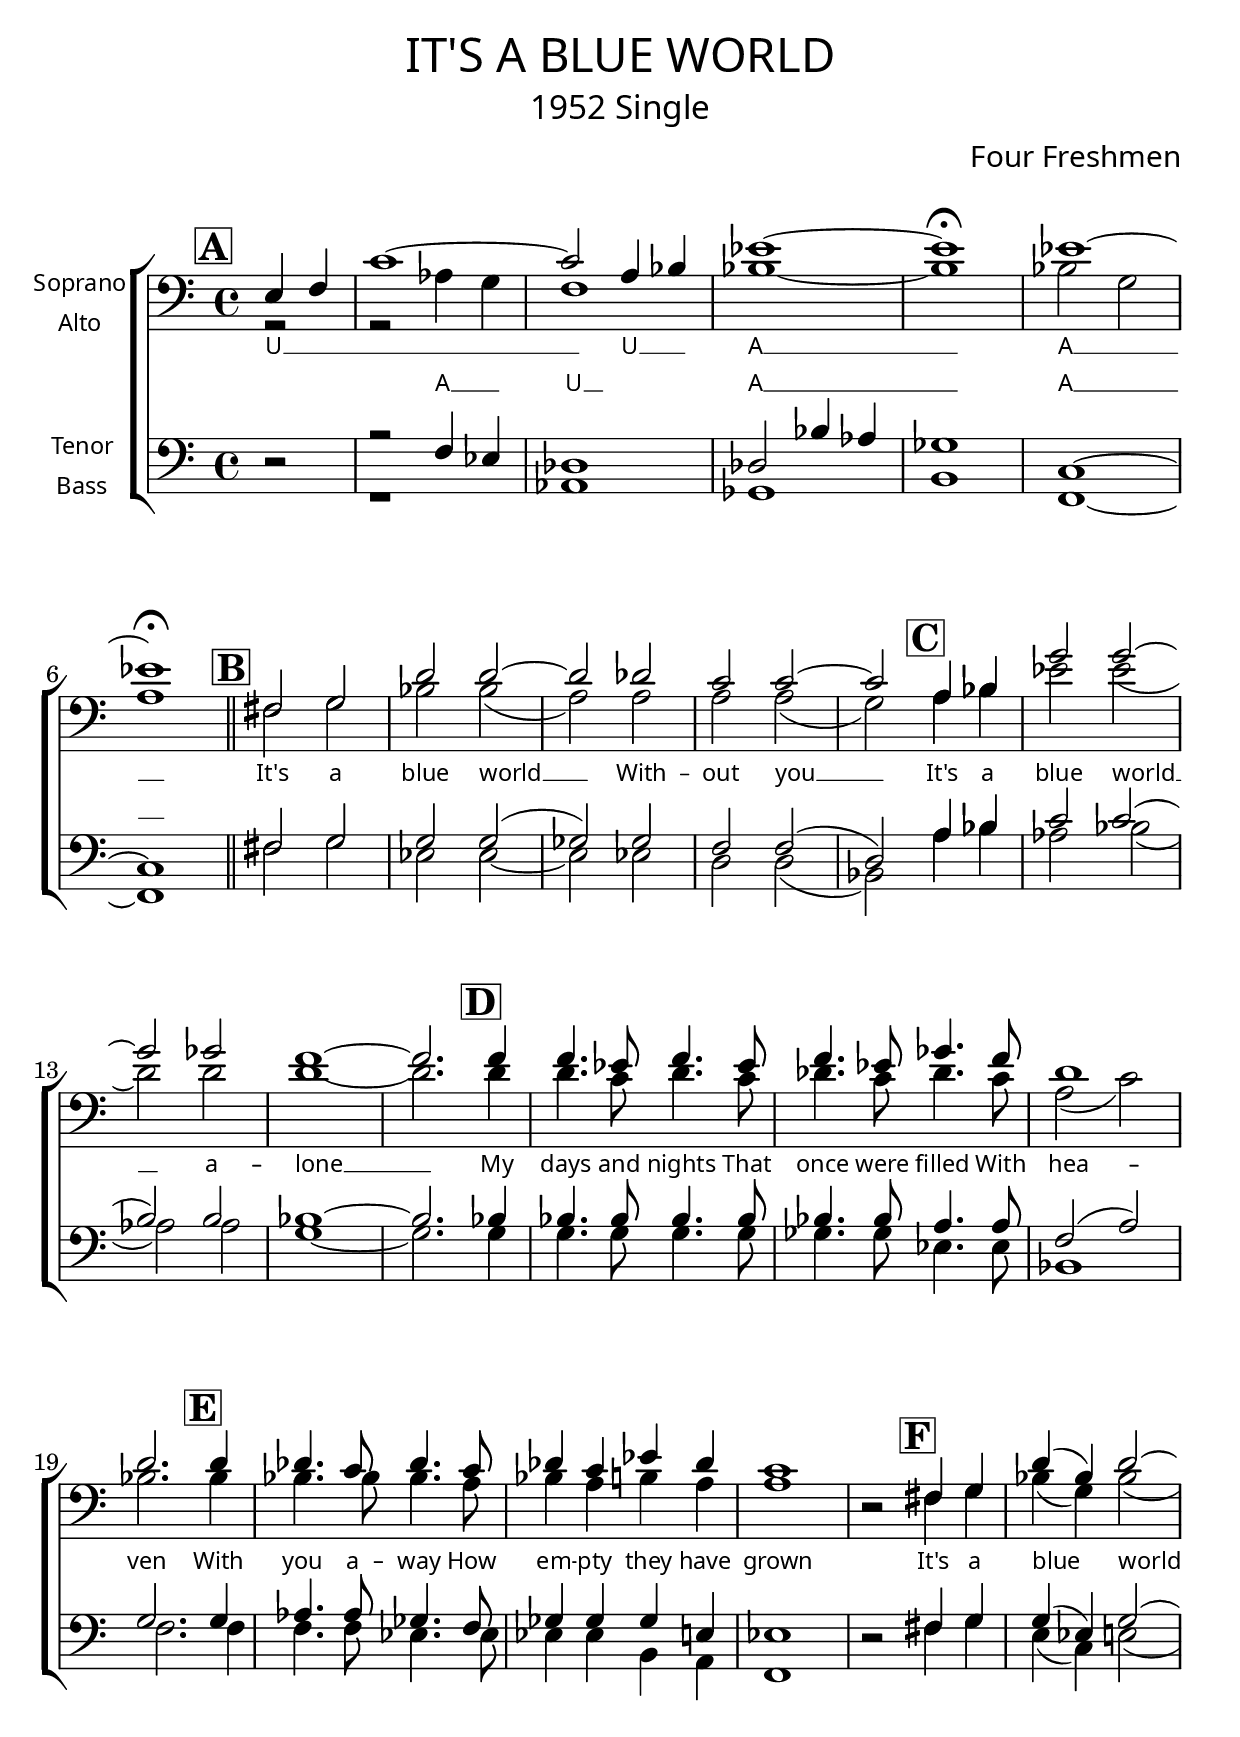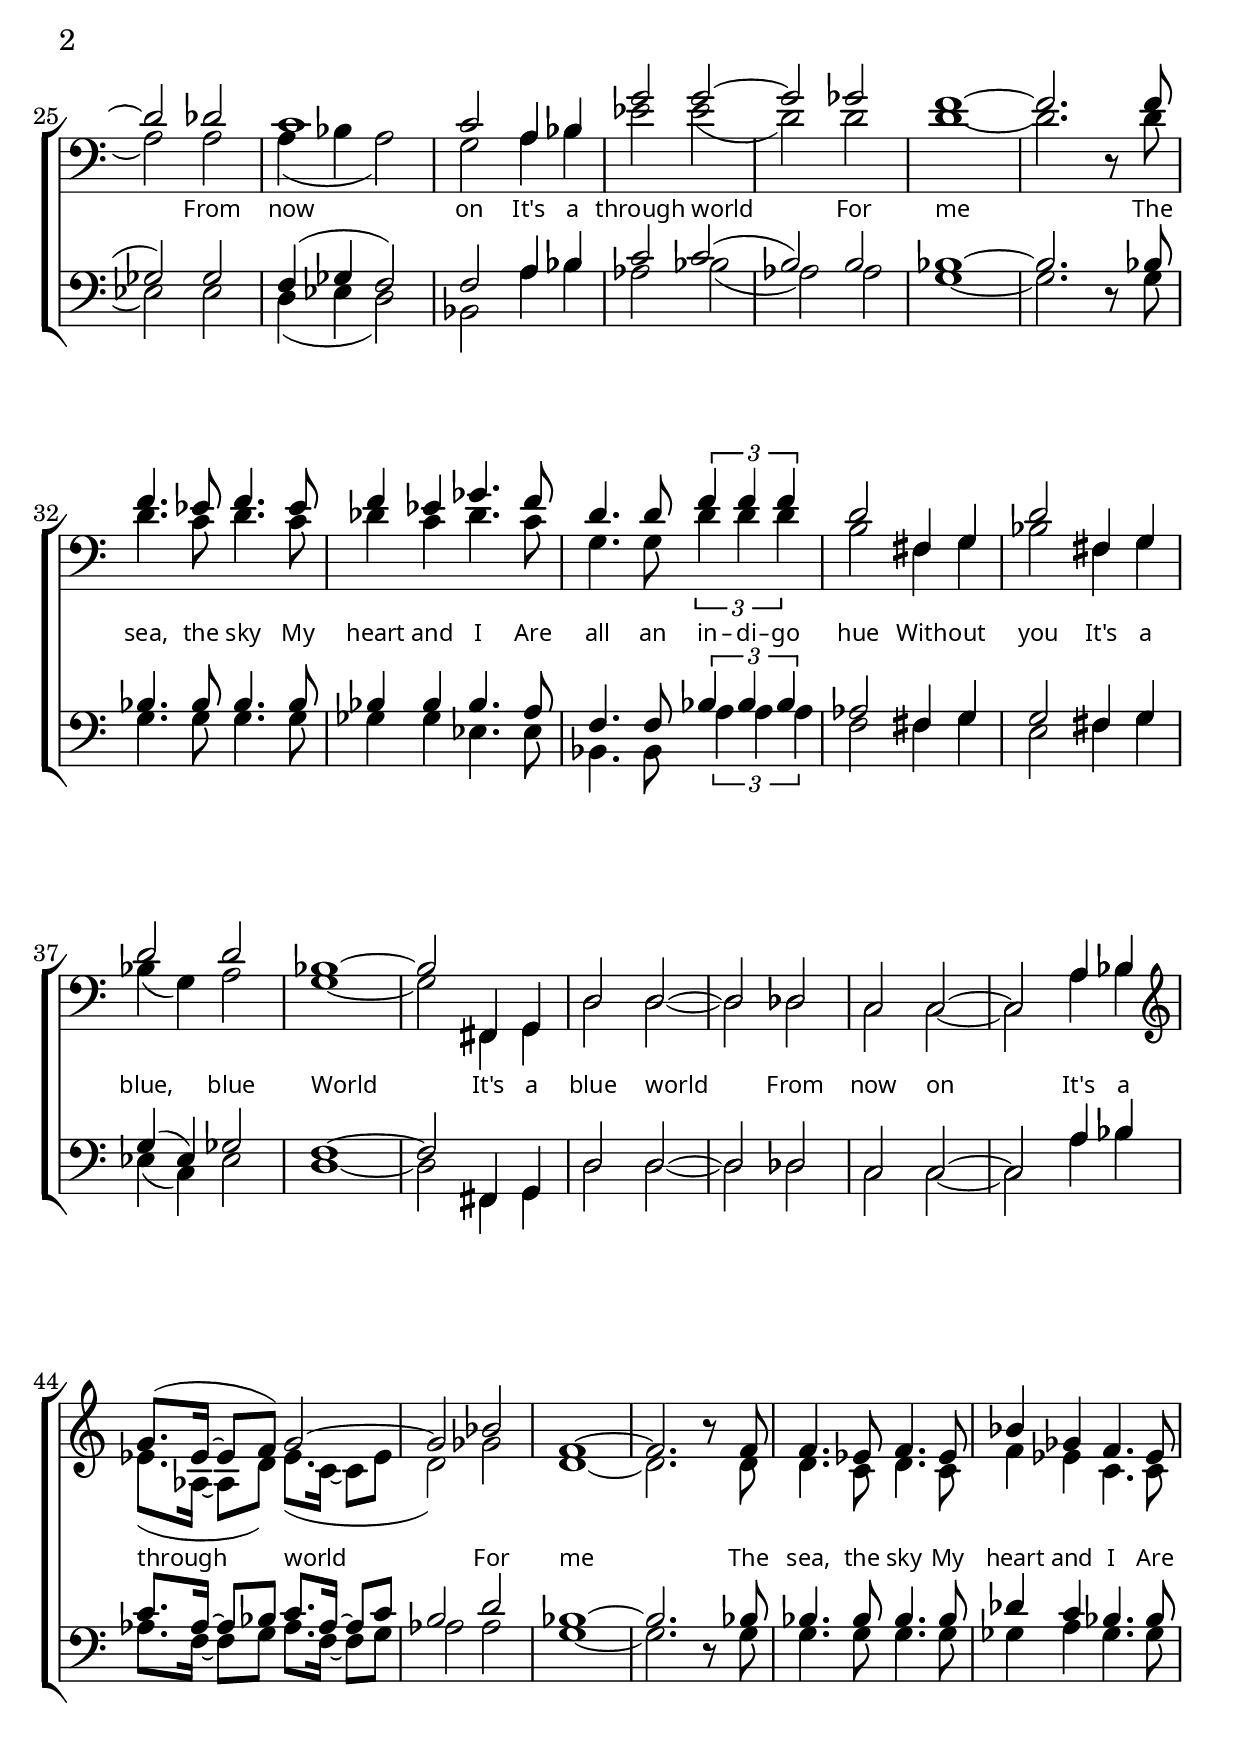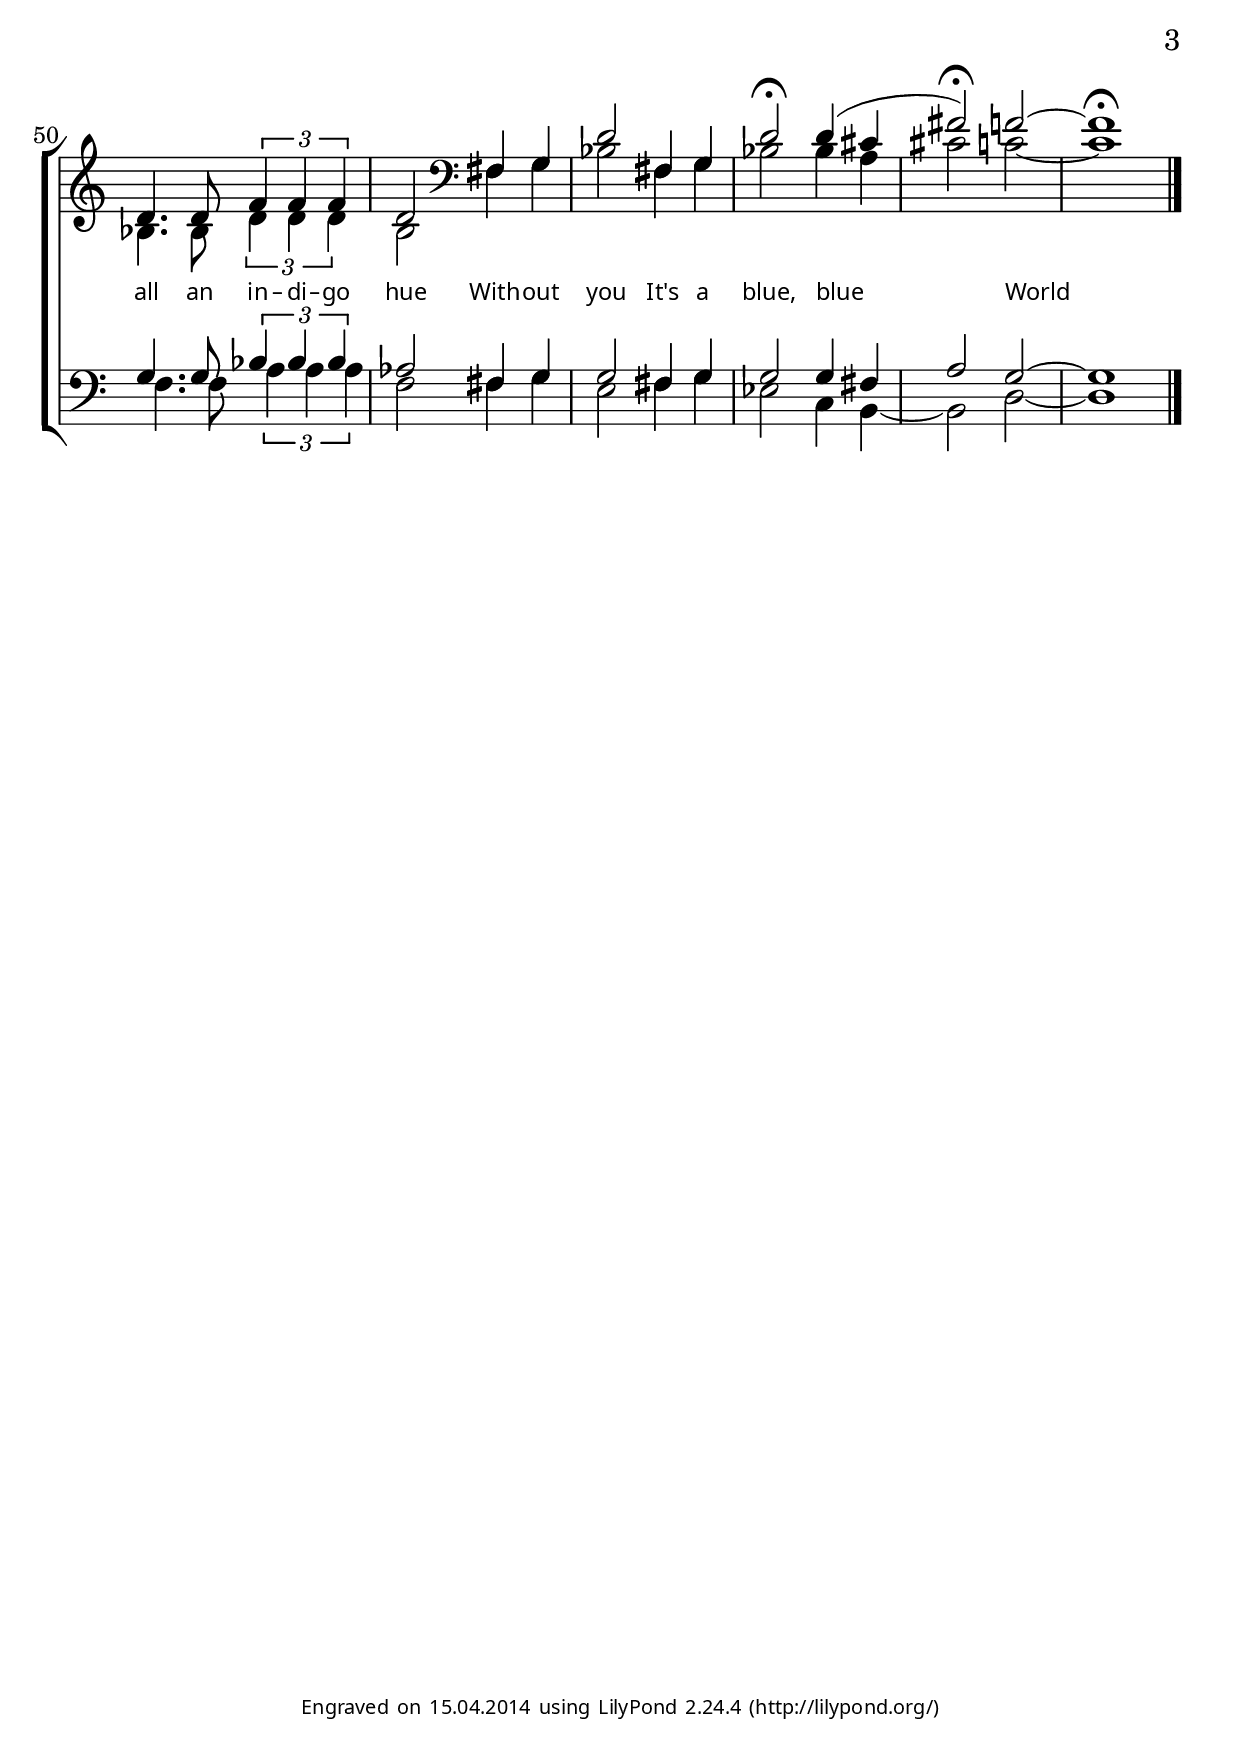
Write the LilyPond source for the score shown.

\version "2.18.2"


date = "15.04.2014"

\header {
  title = \markup { \override #'(font-name . "JohnSans Medium Pro") "IT'S A BLUE WORLD" }
  subtitle = \markup { \override #'(font-name . "JohnSans Medium Pro") "1952 Single" }
  composer = \markup { \override #'(font-name . "JohnSans Medium Pro") "Four Freshmen" }
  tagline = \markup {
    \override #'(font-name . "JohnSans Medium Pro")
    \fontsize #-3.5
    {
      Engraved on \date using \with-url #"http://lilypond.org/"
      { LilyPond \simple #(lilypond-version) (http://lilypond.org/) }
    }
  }
}

#(set-global-staff-size 26)
\paper {
  markup-system-spacing #'padding = #3
}

\include "deutsch.ly"

%% http://lsr.dsi.unimi.it/LSR/Item?id=336
%% see also http://code.google.com/p/lilypond/issues/detail?id=1228

%% Usage:
%%   \new Staff \with {
%%     \override RestCollision.positioning-done = #merge-rests-on-positioning
%%   } << \somevoice \\ \othervoice >>
%% or (globally):
%%   \layout {
%%     \context {
%%       \Staff
%%       \override RestCollision.positioning-done = #merge-rests-on-positioning
%%     }
%%   } 
%%
%% Limitations:
%% - only handles two voices
%% - does not handle multi-measure/whole-measure rests

#(define (rest-score r)
   (let ((score 0)
         (yoff (ly:grob-property-data r 'Y-offset))
         (sp (ly:grob-property-data r 'staff-position)))
     (if (number? yoff)
         (set! score (+ score 2))
         (if (eq? yoff 'calculation-in-progress)
             (set! score (- score 3))))
     (and (number? sp)
          (<= 0 2 sp)
          (set! score (+ score 2))
          (set! score (- score (abs (- 1 sp)))))
     score))

#(define (merge-rests-on-positioning grob)
   (let* ((can-merge #f)
          (elts (ly:grob-object grob 'elements))
          (num-elts (and (ly:grob-array? elts)
                         (ly:grob-array-length elts)))
          (two-voice? (= num-elts 2)))
     (if two-voice?
         (let* ((v1-grob (ly:grob-array-ref elts 0))
                (v2-grob (ly:grob-array-ref elts 1))
                (v1-rest (ly:grob-object v1-grob 'rest))
                (v2-rest (ly:grob-object v2-grob 'rest)))
           (and
            (ly:grob? v1-rest)
            (ly:grob? v2-rest)	     	   
            (let* ((v1-duration-log (ly:grob-property v1-rest 'duration-log))
                   (v2-duration-log (ly:grob-property v2-rest 'duration-log))
                   (v1-dot (ly:grob-object v1-rest 'dot))
                   (v2-dot (ly:grob-object v2-rest 'dot))
                   (v1-dot-count (and (ly:grob? v1-dot)
                                      (ly:grob-property v1-dot 'dot-count -1)))
                   (v2-dot-count (and (ly:grob? v2-dot)
                                      (ly:grob-property v2-dot 'dot-count -1))))
              (set! can-merge
                    (and 
                     (number? v1-duration-log)
                     (number? v2-duration-log)
                     (= v1-duration-log v2-duration-log)
                     (eq? v1-dot-count v2-dot-count)))
              (if can-merge
                  ;; keep the rest that looks best:
                  (let* ((keep-v1? (>= (rest-score v1-rest)
                                       (rest-score v2-rest)))
                         (rest-to-keep (if keep-v1? v1-rest v2-rest))
                         (dot-to-kill (if keep-v1? v2-dot v1-dot)))
                    ;; uncomment if you're curious of which rest was chosen:
                    ;;(ly:grob-set-property! v1-rest 'color green)
                    ;;(ly:grob-set-property! v2-rest 'color blue)
                    (ly:grob-suicide! (if keep-v1? v2-rest v1-rest))
                    (if (ly:grob? dot-to-kill)
                        (ly:grob-suicide! dot-to-kill))
                    (ly:grob-set-property! rest-to-keep 'direction 0)
                    (ly:rest::y-offset-callback rest-to-keep)))))))
     (if can-merge
         #t
         (ly:rest-collision::calc-positioning-done grob))))


global = {
  \key c \major
  \time 4/4
}

soprano = \relative c {
  \set Score.markFormatter = #format-mark-box-letters
  %uvod
  \mark \default
  %\set Score.skipTypesetting = ##t
  \partial 2
  e4 f |
  c'1 ~ |
  c2 a4 b |
  es1 ~ |
  es1\fermata |
  es1 ~ |
  es1\fermata | \bar "||"

  %kitica
  \mark \default
  fis,2 g |
  d'2d ~ |
  d des |
  c c ~ |
  %cudan takt
  c2 a4 b |
  g'2 g ~ |
  g2 ges |
  f1 ~ |
  f2. 
  \mark \default
  f4 |
  f4. es8 f4. es8 |
  f4. es8 ges4. f8 |
  d1 |
  d2. 
  \mark \default
  d4 |
  des4. c8 des4. c8 |
  des4 c es des |
  c1 |
  r2
  
  %kitica 2
  fis,4 g |
  d'4( b) d2 ~ |
  d2 des |
  c1 |
  c2  a4 b |
  g'2 g ~ |
  g2 ges |
  f1 ~ |
  f2. r8 f8 |
  f4. es8 f4. es8 |
  f4 es ges4. f8 |
  d4. d8 \times 2/3 {f4 f f} |
  d2 fis,4 g |
  d'2 fis,4 g |
  d'2 d |
  b1 ~ |
  b2
  
  %kitica 3
  fis,4 g |
  d'2 d ~ |
  d2 des |
  c2 c2 ~ |
  c2 a'4 b |
  \clef treble
  g'8. ( es16 ~ es8 f ) g2 ~ |
  g2 b |
  f1 ~ |
  f2. r8 f8 |
  f4. es8 f4. es8 |
  b'4 ges f4. es8 |
  d4. d8 \times 2/3 { f4 f f } |
  d2 \clef bass fis,4 g |
  d'2 fis,4 g |
  d'2\fermata d4 ( cis |
  fis2\fermata ) f2 ~ |
  f1\fermata \bar "|."
}
sopWords = \lyricmode {
  hi hi hi hi
}

alto = \relative c {
  r2 |
  r2 as'4 g |
  f1 |
  b1 ~ |
  b1 |
  b2 g |
  a1 |
  
  %kitica 1
  fis2 g |
  b2 b( |
  a2) a |
  a2 a( |
  g) 
  \mark \default
  a4 b |
  es2 es( |
  d2) d |
  d1 ~ |
  d2. d4 |
  d4. c8 d4. c8 |
  %provjeri des ili d
  des4. c8 des4. c8 |
  a2 ( c ) |
  b2. b4 |
  b4. b8 b4. a8 |
  b4 a h a |
  a1 |
  r2 
  
  %kitica 2
  
  \mark \default
  fis4 g |
  b4( g) b2( |
  a2) a |
  a4( b a2 )|
  g2 a4 b |
  es2 es( |
  d2) d |
  d1 ~ |
  d2. r8 d8 |

  d4. c8 d4. c8 |
  des4 c des4. c8 |
  g 4. g8 \times 2/3 {d'4 d d} |
  h2 fis4 g |
  b2 fis4 g |
  b4( g) a2 |
  g1 ~ |
  g2
  
  %kitica3

  fis,4 g |
  d'2 d2 ~ |
  d2 des |
  c2 c2 ~ |
  c2 a'4 b |
  
  es8. ( as,16 ~ as8 d ) es8. ( c16 ~ c8 es |
  d2 ) ges |
  d1 ~ |
  d2. r8 d8 |
  d4. c8 d4. c8 |
  %\set Score.skipTypesetting = ##f 
  f4 es c4. c8 |
  b4. b8 \times 2/3 { d4 d d } |
  h2 fis4 g |
  b2 fis4 g |
  b2 b4 a |
  cis2 c2 ~ |
  c1 |


  
}
altoWords = \lyricmode {
  %ha ha ha ha
}

tenor = \relative c {
  r2 |
  r2 f4 es |
  des1 |
  des2 b'4 as |
  ges1 |
  c,1 ~ |
  c1 |
  
  %kitica 1
  fis2 g |
  g2 g ( |
  ges2 ) ges |
  f2 f ( |
  d2 ) a'4 b |
  
  c2 c ( |
  h ) h |
  b1 ~ |
  b2. b4 |
  b4. b8 b4. b8 |
  b4. b8 a4. a8 |
  f2 ( a ) |
  g2. g4 |
  as4. as8 ges4. f8 |
  ges4 ges ges e |
  es1 |
  r2 
  
  %kitica 2
  fis4 g |
  g4( es) g2( |
  ges2) ges |
  f4( ges f2 ) |
  f2 a4 b |
  c2 c( |
  h2) h |
  b1 ~ |
  b2. r8 b8 |
  b4. b8 b4. b8 |
  b4 b b4. a8 |
  f4. f8 \times 2/3 {b 4 b b} |
  as2 fis4 g |
  g2 fis4 g |
  g4( es) ges2 |
  f1 ~ |
  f2
  
  %kitica 3
    fis,4 g |
  d'2 d ~ |
  d2 des |
  c2 c2 ~ |
  c2 a'4 b |
  c8. as16 ~ as8 b c8. as16 ~ as8 c |
  h2 d |
  b1 ~ |
  b2. r8 b |
  b4. b8 b4. b8 |
  des4 c b4. b8 |
  g4. g8 \times 2/3 { b4 b b } |
  as2 fis4 g |
  g2 fis4 g |
  g2 g4 fis |
  a2   g ~ |
  g1 |
  
}
tenorWords = \lyricmode {
  %hu hu hu hu
}

verse = \lyricmode {
  
  \override LyricText #'font-name = #"JohnSans Text Pro"
  \override LyricText #'font-size = #-2
  % Lyarics follow here.
  U __ _ _
  U __ _
  A __
  A __
  
  It's a blue world __
  With -- out you __
  It's a blue world __
  a -- lone __

  My days and nights
  That once were filled
  With hea -- ven

  With you a -- way
  How em -- pty they have grown

  It's a blue world
  From now on
  It's a through world
  For me

  The sea, the sky
  My heart and I
  Are all an in -- di -- go hue
  With -- out you
  It's a blue, blue
  World 

  It's a blue world
  From now on
  It's a through world
  For me

  The sea, the sky
  My heart and I
  Are all an in -- di -- go hue
  With -- out you
  It's a blue, blue
  World 
}

altoverse = \lyricmode {
  
  \override LyricText #'font-name = #"JohnSans Text Pro"
  \override LyricText #'font-size = #-2
  % Lyarics follow here.
  
  A __ _ U __ A
  __ A __ _ _
  
}

bass = \relative c {
  r2 |
  r1 |
  as1 |
  ges1 |
  h1 |
  f1 ~ |
  f1 |
  
  %kitica 1
  fis'2 g
  es2 es2 ~ |
  es es |
  d2 d (
  b2 ) a'4 b |
  
  as2 b ( |
  as ) as |
  g1 ~ |
  g2. g4 |
  g4. g8 g4. g8 |
  ges4. ges8 es4. es8 |
  b1 |
  f'2. f4 |
  f4. f8 es4. es8 |
  es4 es h a |
  f1 |
  r2
  
  %kitica 2
  fis'4 g |
  e4( c) e2( |
  es2) es |
  d4( es d2 ) |
  b2 a'4 b |
  as2 b2( |
  as2) as |
  g1 ~ |
  g2. r8 g8 |
  g4. g8 g4. g8 |
  ges4 ges es4. es8 %pitanje daj je osminka es?
  b4. b8 \times 2/3 {a'4 a a} |
  f2 fis4 g |
  e2 fis4 g |
  es4( c) es2 |
  d1 ~ |
  d2
  
  %kitica 3
    fis,4 g |
  d'2 d ~ |
  d2 des |
  c2 c2 ~ |
  c2 a'4 b |
  as8. f16 ~ f8 g as8. f16 ~ f8 g |
  as2 as |
  g1 ~ |
  g2. r8 g |
  g4. g8 g4. g8 |
  ges4 a ges4. ges8 |
  f4. f8 \times 2/3 { a4 a a } |
  f2 fis4 g |
  e2 fis4 g |
  es2 c4 h ~ |
  h2 d ~ | 
  d1 |
}
bassWords = \lyricmode {
  %ho ho ho ho
}

%\score {
%  \new ChoirStaff <<
%    \new Lyrics = "sopranos" \with {
%      % this is needed for lyrics above a staff
%      \override VerticalAxisGroup #'staff-affinity = #DOWN
%    }
%    \new Staff = "women" <<
%      \clef bass
%      \new Voice = "sopranos" {
%        \voiceOne
%        << \global \sopMusic >>
%      }
%      \new Voice = "altos" {
%        \voiceTwo
%        << \global \altoMusic >>
%      }
%    >>
%    \new Lyrics = "altos"
%    \new Lyrics = "tenors" \with {
%      % this is needed for lyrics above a staff
%      \override VerticalAxisGroup #'staff-affinity = #DOWN
%    }
%    \new Staff = "men" <<
%      \clef bass
%      \new Voice = "tenors" {
%        \voiceOne
%        << \global \tenorMusic >>
%      }
%      \new Voice = "basses" {
%        \voiceTwo << \global \bassMusic >>
%      }
%    >>
%    \new Lyrics = "basses"
%    %\context Lyrics = "sopranos" \lyricsto "sopranos" \sopWords
%    \context Lyrics = "altos" \lyricsto "altos" \altoWords
%    %\context Lyrics = "tenors" \lyricsto "tenors" \tenorWords
%    %\context Lyrics = "basses" \lyricsto "basses" \bassWords
%  >>
%  \layout {}
%  \midi { \tempo 4 = 72 }
%}

\score {
  \new ChoirStaff <<
    \new Staff \with {
      %midiInstrument = "choir aahs"
      instrumentName = \markup \center-column { \override #'(font-name . "JohnSans Medium Pro") \tiny "Soprano" \override #'(font-name . "JohnSans Medium Pro") \tiny "Alto" }
      \override RestCollision.positioning-done = #merge-rests-on-positioning
    } <<
      \new Voice = "soprano" { \clef bass \voiceOne \soprano }
      %\new Voice = "soprano" { \voiceOne \soprano }
      \new Voice = "alto" { \voiceTwo \alto }
    >>
    
    \new Lyrics \with {
      \override VerticalAxisGroup #'staff-affinity = #CENTER
    } \lyricsto "soprano" { \verse }
    
    \new Lyrics \with {
      \override VerticalAxisGroup #'staff-affinity = #CENTER
    } \lyricsto "alto" { \altoverse }
    
    \new Staff \with {
      %midiInstrument = "choir aahs"
      instrumentName = \markup \center-column { \override #'(font-name . "JohnSans Medium Pro") \tiny "Tenor" \override #'(font-name . "JohnSans Medium Pro") \tiny "Bass" }
      \override RestCollision.positioning-done = #merge-rests-on-positioning
    } <<
      \clef bass
      \new Voice = "tenor" { \voiceOne \tenor }
      \new Voice = "bass" { \voiceTwo \bass }
    >>
  >>
  \layout { }
  \midi {
    \context {
      \Score
      tempoWholesPerMinute = #(ly:make-moment 72 4)
    }
  }
}

